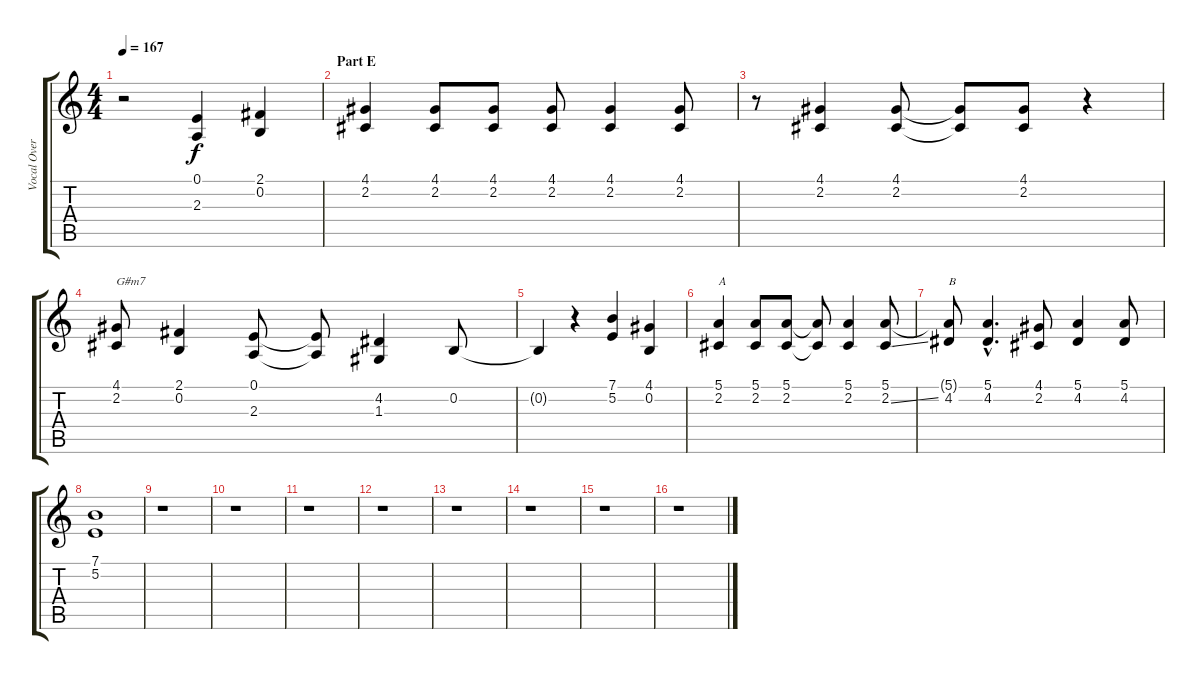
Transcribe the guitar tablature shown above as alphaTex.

\track ("Vocal Overdubs (Hyde)" "Vocal Over") {instrument altosax}
\staff {score tabs}
\tuning (E4 B3 G3 D3 A2 E2) {hide}
\ts (4 4)
\tempo 167
\clef g2
\ks c
r.2{dy f} (0.1 2.3).4 (2.1 0.2).4 |
\section ("" "Part E")
(4.1 2.2).4 (4.1 2.2).8 (4.1 2.2).8 (4.1 2.2).8 (4.1 2.2).4 (4.1 2.2).8 |
r.8 (4.1 2.2).4 (4.1 2.2).8 (4.1{t} 2.2{t}).8 (4.1 2.2).8 r.4 |
(4.1 2.2).8{txt "G#m7"} (2.1 0.2).4 (0.1 2.3).8 (0.1{t} 2.3{t}).8 (4.2 1.3).4 0.2.8 |
0.2{t}.4 r.4 (7.1 5.2).4 (4.1 0.2).4 |
(5.1 2.2).4{txt "A"} (5.1 2.2).8 (5.1 2.2).8 (5.1{t} 2.2{t}).8 (5.1 2.2).4 (5.1 2.2{ss}).8 |
(5.1{t} 4.2).8{txt "B"} (5.1{hac} 4.2{hac}).4{d} (4.1 2.2).8 (5.1 4.2).4 (5.1 4.2).8 |
(7.1 5.2).1 |
r.1 |
r.1 |
r.1 |
r.1 |
r.1 |
r.1 |
r.1 |
r.1
